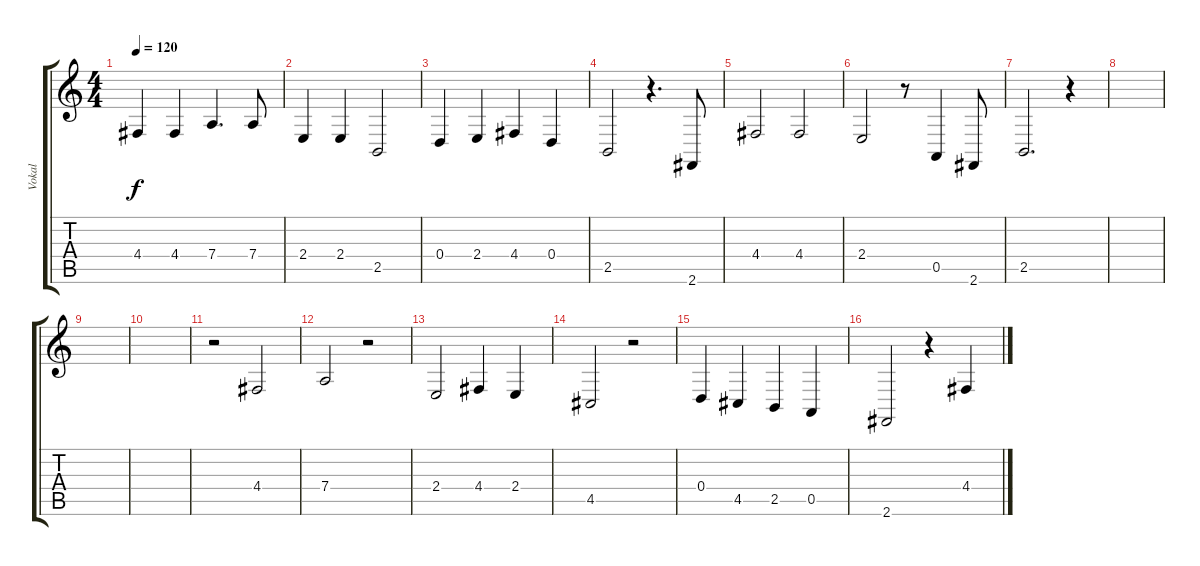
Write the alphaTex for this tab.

\track ("Vokal" "Vokal") {instrument choiraahs}
\staff {score tabs}
\tuning (E4 B3 G3 D3 A2 E2) {hide}
\ts (4 4)
\tempo 120
\clef g2
\ks c
4.4.4{dy f} 4.4.4 7.4.4{d} 7.4.8 |
2.4.4 2.4.4 2.5.2 |
0.4.4 2.4.4 4.4.4 0.4.4 |
2.5.2 r.4{d} 2.6.8 |
4.4.2 4.4.2 |
2.4.2 r.8 0.5.4 2.6.8 |
2.5.2{d} r.4 |
|
|
|
r.2 4.4.2 |
7.4.2 r.2 |
2.4.2 4.4.4 2.4.4 |
4.5.2 r.2 |
0.4.4 4.5.4 2.5.4 0.5.4 |
2.6.2 r.4 4.4.4
